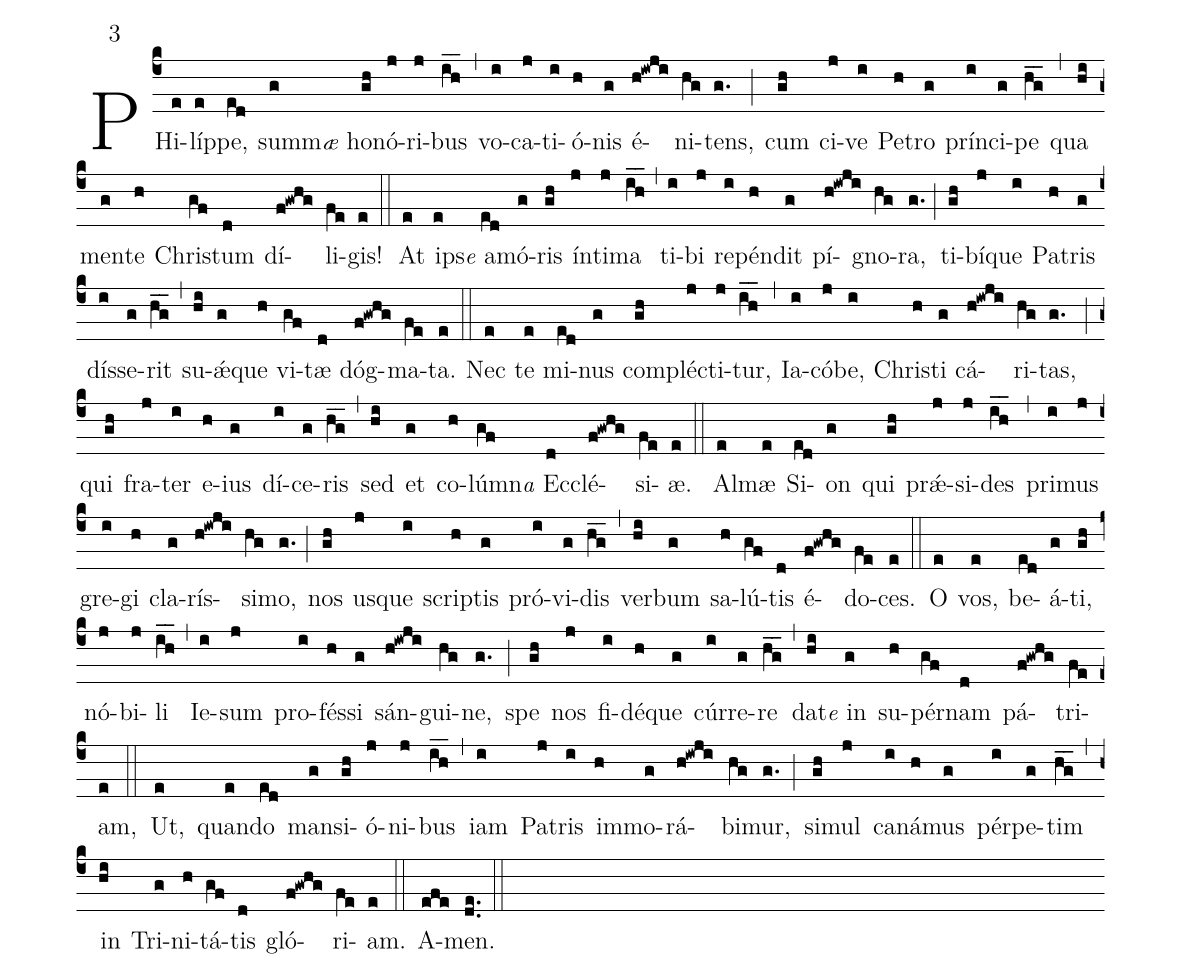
mode: 3;
%%
(c4)
PHi(e)líp(e)pe,(ed) sum(g)m<e>æ</e> h{o}(gh)nó(j)ri(j)bus(ih__) (,)
vo(i)ca(j)ti(i)ó(h)nis(g) é(h!iwji)ni(hg)tens,(g.) (;)
cum(gh) ci(j)ve(i) Pe(h)tro(g) prín(i)ci(g)pe(hg__) (,)
qua(hi) men(g)te(h) Chri(gf)stum(d) dí(f!gwhg)li(fe)gis!(e) (::)

At(e) i(e)ps<e>e</e> {a}(ed)mó(g)ris(gh) ín(j)ti(j)ma(ih__) (,)
ti(i)bi(j) re(i)pén(h)dit(g) pí(h!iwji)gno(hg)ra,(g.) (;)
ti(gh)bí(j)que(i) Pa(h)tris(g) dís(i)se(g)rit(hg__) (,)
su(hi)ǽ(g)que(h) vi(gf)tæ(d) dóg(f!gwhg)ma(fe)ta.(e) (::)

Nec(e) te(e) mi(ed)nus(g) com(gh)plé(j)cti(j)tur,(ih__) (,)
Ia(i)có(j)be,(i) Chri(h)sti(g) cá(h!iwji)ri(hg)tas,(g.) (;)
qui(gh) fra(j)ter(i) e(h)ius(g) dí(i)ce(g)ris(hg__) (,)
sed(hi) et(g) co(h)lúm(gf)n<e>a</e> {E}c(d)clé(f!gwhg)si(fe)æ.(e) (::)

Al(e)mæ(e) Si(ed)on(g) qui(gh) prǽ(j)si(j)des(ih__) (,)
pri(i)mus(j) gre(i)gi(h) cla(g)rís(h!iwji)si(hg)mo,(g.) (;)
nos(gh) us(j)que(i) scrip(h)tis(g) pró(i)vi(g)dis(hg__) (,)
ver(hi)bum(g) sa(h)lú(gf)tis(d) é(f!gwhg)do(fe)ces.(e) (::)

O(e) vos,(e) be(ed)á(g)ti,(gh) nó(j)bi(j)li(ih__) (,)
Ie(i)sum(j) pro(i)fés(h)si(g) sán(h!iwji)gui(hg)ne,(g.) (;)
spe(gh) nos(j) fi(i)dé(h)que(g) cúr(i)re(g)re(hg__) (,)
da(hi)t<e>e</e> {i}n(g) su(h)pér(gf)nam(d) pá(f!gwhg)tri(fe)am,(e) (::)

Ut,(e) quan(e)do(ed) man(g)si(gh)ó(j)ni(j)bus(ih__) (,)
iam(i) Pa(j)tris(i) im(h)mo(g)rá(h!iwji)bi(hg)mur,(g.) (;)
si(gh)mul(j) ca(i)ná(h)mus(g) pér(i)pe(g)tim(hg__) (,)
in(hi) Tri(g)ni(h)tá(gf)tis(d) gló(f!gwhg)ri(fe)am.(e) (::)

A(efe)men.(de..) (::)
